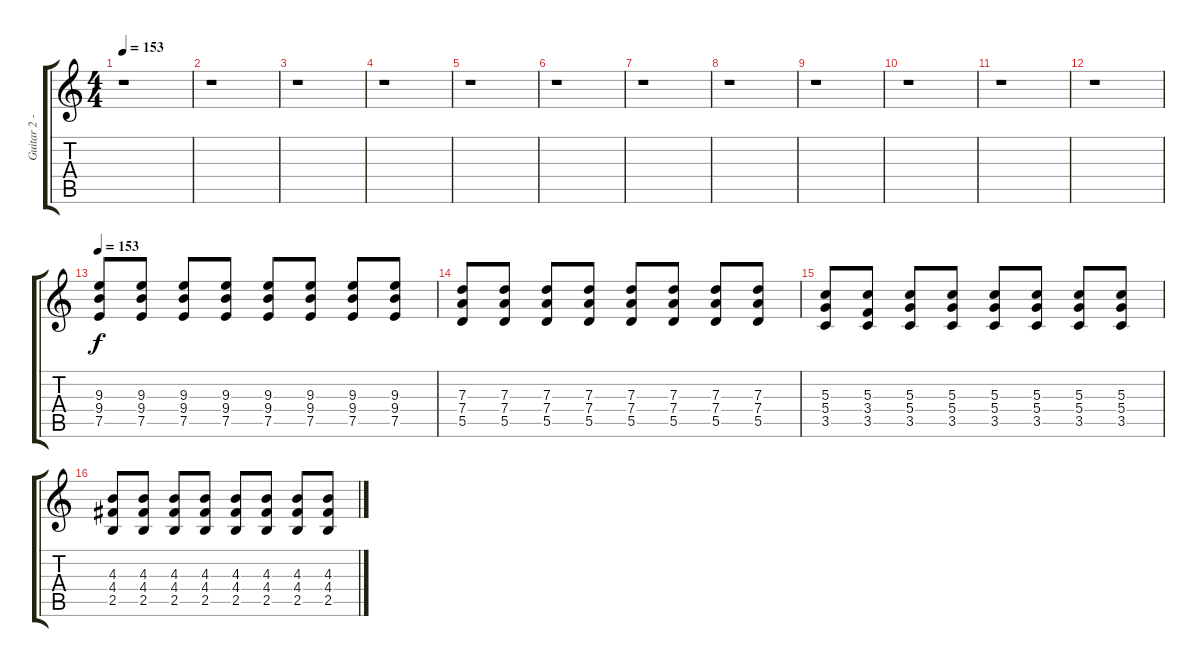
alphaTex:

\track ("Guitar 2 - Melvin" "Guitar 2 -") {instrument overdrivenguitar}
\staff {score tabs}
\tuning (E4 B3 G3 D3 A2 E2) {hide}
\ts (4 4)
\tempo 153
\tempo 120
\tempo 153
\clef g2
\ks c
r.1{dy f instrument electricguitarclean} |
r.1 |
r.1 |
r.1 |
r.1 |
r.1 |
r.1 |
r.1 |
r.1 |
r.1 |
r.1 |
r.1 |
\tempo 153
(9.3 9.4 7.5).8{instrument distortionguitar} (9.3 9.4 7.5).8 (9.3 9.4 7.5).8 (9.3 9.4 7.5).8 (9.3 9.4 7.5).8 (9.3 9.4 7.5).8 (9.3 9.4 7.5).8 (9.3 9.4 7.5).8 |
(7.3 7.4 5.5).8 (7.3 7.4 5.5).8 (7.3 7.4 5.5).8 (7.3 7.4 5.5).8 (7.3 7.4 5.5).8 (7.3 7.4 5.5).8 (7.3 7.4 5.5).8 (7.3 7.4 5.5).8 |
(5.3 5.4 3.5).8 (5.3 3.4 3.5).8 (5.3 5.4 3.5).8 (5.3 5.4 3.5).8 (5.3 5.4 3.5).8 (5.3 5.4 3.5).8 (5.3 5.4 3.5).8 (5.3 5.4 3.5).8 |
(4.3 4.4 2.5).8 (4.3 4.4 2.5).8 (4.3 4.4 2.5).8 (4.3 4.4 2.5).8 (4.3 4.4 2.5).8 (4.3 4.4 2.5).8 (4.3 4.4 2.5).8 (4.3 4.4 2.5).8
